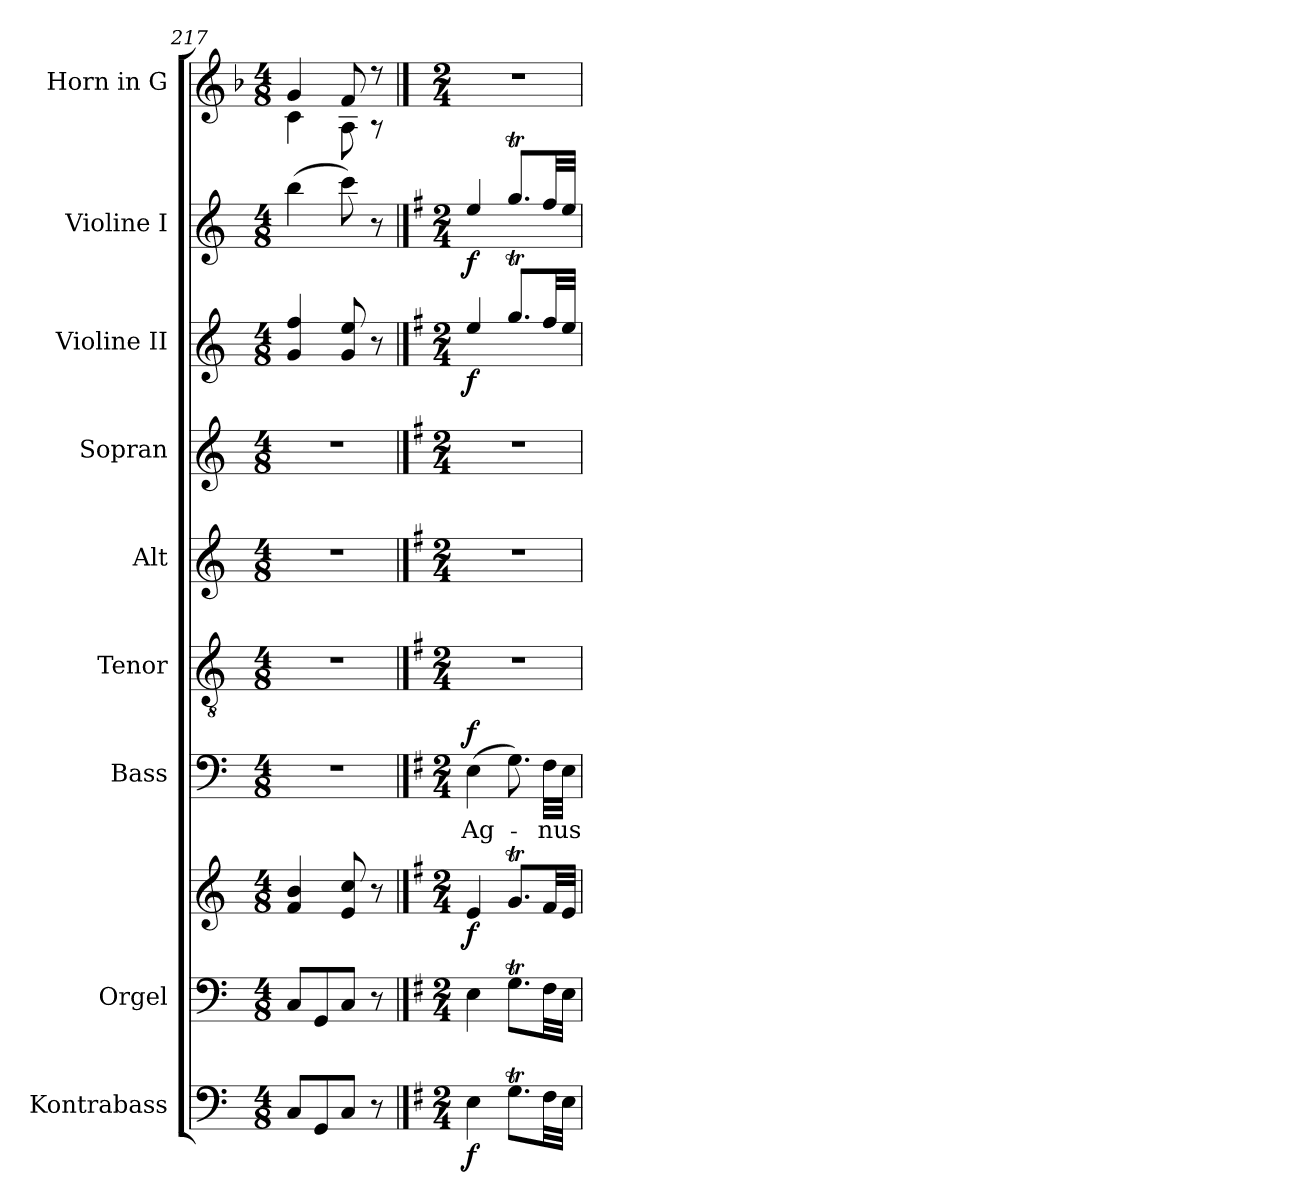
**kern	**dynam	**kern	**kern	**dynam	**kern	**text	**dynam	**kern	**kern	**kern	**kern	**dynam	**kern	**dynam	**kern
*part9	*part9	*part8	*part8	*part8	*part7	*part7	*part7	*part6	*part5	*part4	*part3	*part3	*part2	*part2	*part1
*staff10	*staff10	*staff9	*staff8	*staff8/9	*staff7	*staff7	*staff7	*staff6	*staff5	*staff4	*staff3	*staff3	*staff2	*staff2	*staff1
*I"Kontrabass	*	*I"Orgel	*	*	*I"Bass	*	*	*I"Tenor	*I"Alt	*I"Sopran	*I"Violine II	*	*I"Violine I	*	*I"Horn in G
*I'Kb.	*	*I'Org.	*	*	*I'B	*	*	*I'T	*I'A	*I'S	*I'Vl. II	*	*I'Vl. I	*	*I'Hrn.
*clefF4	*	*clefF4	*clefG2	*	*clefF4	*	*	*clefGv2	*clefG2	*clefG2	*clefG2	*	*clefG2	*	*clefG2
*ITrd7c12	*	*	*	*	*	*	*	*	*	*	*ITrd7c12	*	*ITrd7c12	*	*ITrd3c5
*k[]	*	*k[]	*k[]	*	*k[]	*	*	*k[]	*k[]	*k[]	*k[]	*	*k[]	*	*k[]
*C:	*	*C:	*C:	*	*C:	*	*	*C:	*C:	*C:	*C:	*	*C:	*	*C:
*M4/8	*	*M4/8	*M4/8	*	*M4/8	*	*	*M4/8	*M4/8	*M4/8	*M4/8	*	*M4/8	*	*M4/8
=217	=217	=217	=217	=217	=217	=217	=217	=217	=217	=217	=217	=217	=217	=217	=217
*	*	*	*	*	*	*	*	*	*	*	*	*	*	*	*^
8CC/L	.	8C/L	4f/ 4b/	.	2r	.	.	2r	2r	2r	4G/ 4f/	.	(>4b\	.	4d/	4G\
8GGG/	.	8GG/	.	.	.	.	.	.	.	.	.	.	.	.	.	.
8CC/J	.	8C/J	8e/ 8cc/	.	.	.	.	.	.	.	8G/ 8e/	.	8cc\)	.	8c/	8E\
8r	.	8r	8r	.	.	.	.	.	.	.	8r	.	8r	.	8r	8r
*	*	*	*	*	*	*	*	*	*	*	*	*	*	*	*v	*v
!!LO:PB:g=z
==218	==218	==218	==218	==218	==218	==218	==218	==218	==218	==218	==218	==218	==218	==218	==218
*k[f#]	*	*k[f#]	*k[f#]	*	*k[f#]	*	*	*k[f#]	*k[f#]	*k[f#]	*k[f#]	*	*k[f#]	*	*k[f#]
*G:	*	*G:	*G:	*	*G:	*	*	*G:	*G:	*G:	*G:	*	*G:	*	*G:
*M2/4	*	*M2/4	*M2/4	*	*M2/4	*	*	*M2/4	*M2/4	*M2/4	*M2/4	*	*M2/4	*	*M2/4
*	*	*	*	*	*	*	*	*	*	*	*	*	*	*	*^
!	!	!	!	!	!	!	!	!	!	!	!	!	!	!	!LO:TX:a:Bi:t=Adagio	!
!	!	!	!	!	!	!	!	!	!	!	!	!	!	!	!LO:TX:a:B:t=Agnus Dei	!
!	!LO:DY:b	!	!	!LO:DY:b	!	!LO:LY:b	!LO:DY:a	!	!	!	!	!LO:DY:b	!	!LO:DY:b	!	!
*	*	*	*	*	*	*	*	*	*	*	*	*	*	*	*v	*v
4EE\	f	4E\	4e/	f	(>4E\	Ag-	f	2r	2r	2r	4e/	f	4e/	f	2r
8.GGT\L	.	8.GT\L	8.gT/L	.	8.G\)	.	.	.	.	.	8.gT/L	.	8.gT/L	.	.
!	!	!	!	!	!	!LO:LY:b	!	!	!	!	!	!	!	!	!
32FF#\LL	.	32F#\LL	32f#/LL	.	32F#\LLL	-nus	.	.	.	.	32f#/LL	.	32f#/LL	.	.
32EE\JJJ	.	32E\JJJ	32e/JJJ	.	32E\JJJ	.	.	.	.	.	32e/JJJ	.	32e/JJJ	.	.
=	=	=	=	=	=	=	=	=	=	=	=	=	=	=	=
*-	*-	*-	*-	*-	*-	*-	*-	*-	*-	*-	*-	*-	*-	*-	*-
